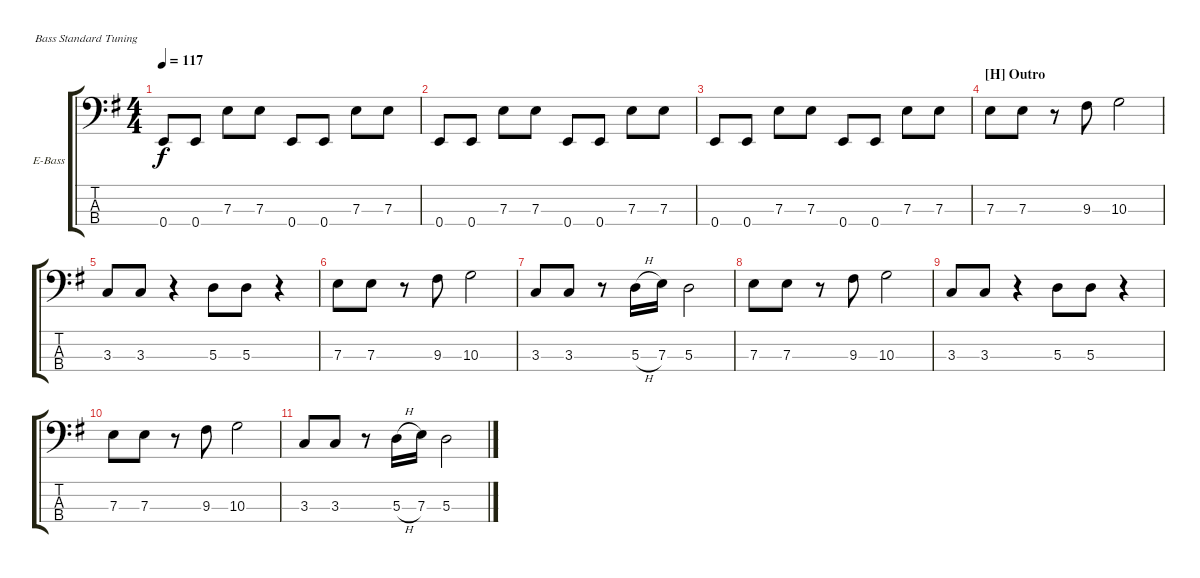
\defaultSystemsLayout 4
\bracketExtendMode groupsimilarinstruments
\firstSystemTrackNameOrientation horizontal
\otherSystemsTrackNameOrientation horizontal
\track ("Bass" "E-Bass") {instrument electricbassfinger}
\staff {score tabs}
\tuning (G2 D2 A1 E1)
\ts (4 4)
\tempo 117
\clef f4
\scale
1.05549
\ks g
0.4.8{dy f} 0.4.8 7.3.8 7.3.8 0.4.8 0.4.8 7.3.8 7.3.8 |
\scale
0.944515 0.4.8 0.4.8 7.3.8 7.3.8 0.4.8 0.4.8 7.3.8 7.3.8 |
\scale
1.05549 0.4.8 0.4.8 7.3.8 7.3.8 0.4.8 0.4.8 7.3.8 7.3.8 |
\section ("H" "Outro")
\scale
0.944515 7.3.8 7.3.8 r.8 9.3.8 10.3.2 |
\scale
1.05549 3.3.8 3.3.8 r.4 5.3.8 5.3.8 r.4 |
\scale
0.944515 7.3.8 7.3.8 r.8 9.3.8 10.3.2 |
\scale
1.05549 3.3.8 3.3.8 r.8 5.3{h}.16 7.3.16 5.3.2 |
\scale
0.944515 7.3.8 7.3.8 r.8 9.3.8 10.3.2 |
\scale
1.05549 3.3.8 3.3.8 r.4 5.3.8 5.3.8 r.4 |
\scale
0.944515 7.3.8 7.3.8 r.8 9.3.8 10.3.2 |
\scale
1.05549 3.3.8 3.3.8 r.8 5.3{h}.16 7.3.16 5.3.2
